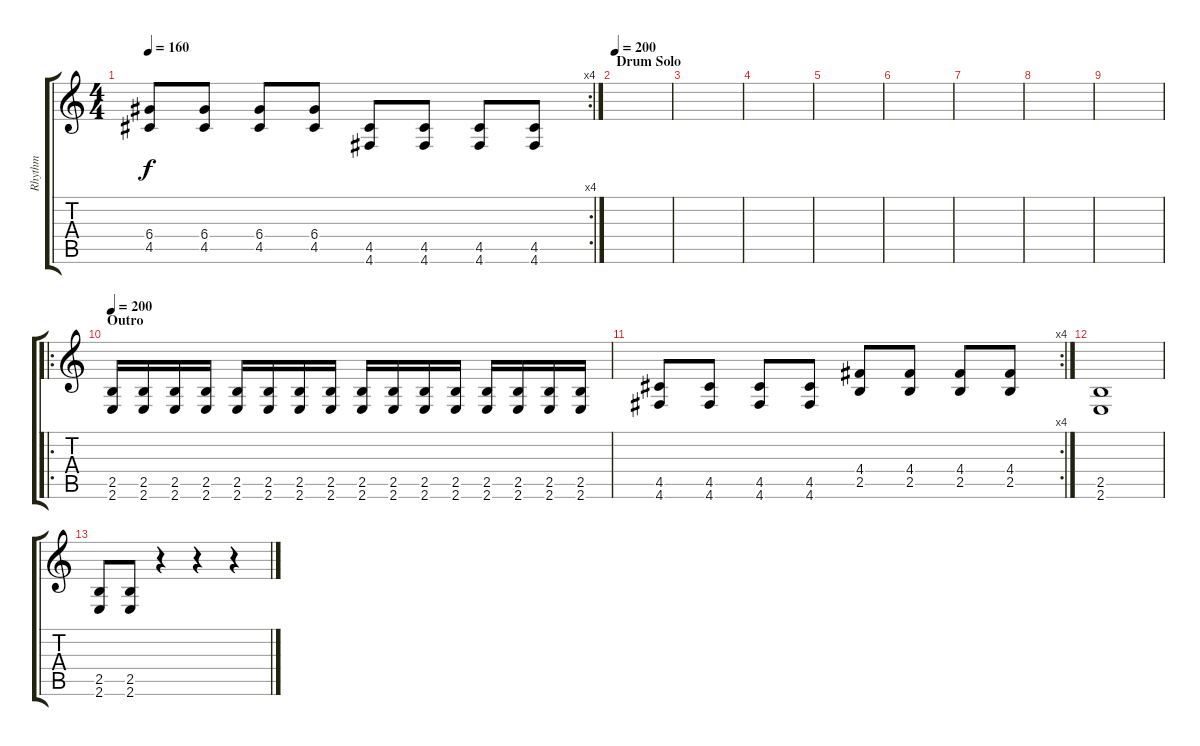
\track ("Rhythm" "Rhythm") {instrument distortionguitar}
\staff {score tabs}
\tuning (E4 B3 G3 D3 A2 D2) {hide}
\rc 4
\ts (4 4)
\tempo 160
\clef g2
\ks c
(6.4 4.5).8{dy f} (6.4 4.5).8 (6.4 4.5).8 (6.4 4.5).8 (4.5 4.6).8 (4.5 4.6).8 (4.5 4.6).8 (4.5 4.6).8 |
\section ("" "Drum Solo")
\tempo 200
|
|
|
|
|
|
|
|
\ro
\section ("" "Outro")
\tempo 200
(2.5 2.6).16 (2.5 2.6).16 (2.5 2.6).16 (2.5 2.6).16 (2.5 2.6).16 (2.5 2.6).16 (2.5 2.6).16 (2.5 2.6).16 (2.5 2.6).16 (2.5 2.6).16 (2.5 2.6).16 (2.5 2.6).16 (2.5 2.6).16 (2.5 2.6).16 (2.5 2.6).16 (2.5 2.6).16 |
\rc 4
(4.5 4.6).8 (4.5 4.6).8 (4.5 4.6).8 (4.5 4.6).8 (4.4 2.5).8 (4.4 2.5).8 (4.4 2.5).8 (4.4 2.5).8 |
(2.5 2.6).1 |
(2.5 2.6).8 (2.5 2.6).8 r.4 r.4 r.4
